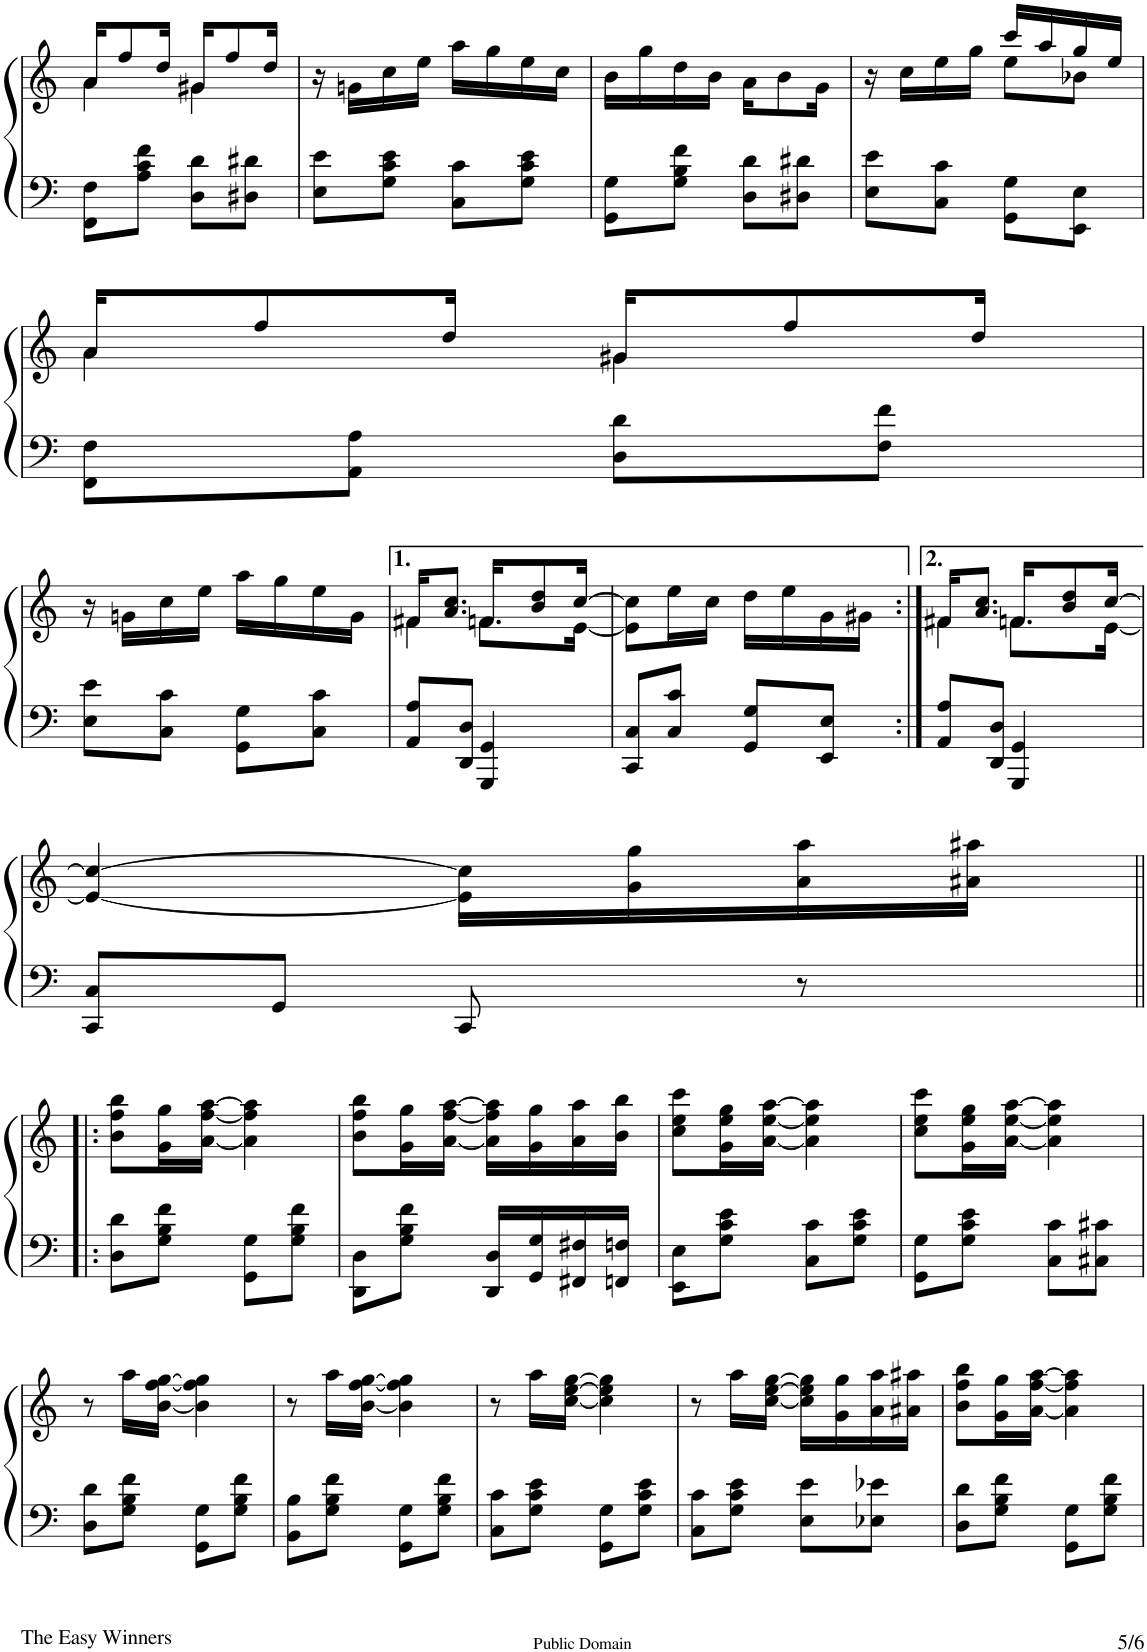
**kern	**kern
*part1	*part1
*staff2	*staff1
*I"Piano	*
*I'Pno	*
!!LO:PB:g=z
*clefF4	*clefG2
*k[]	*k[]
*M2/4	*M2/4
=67	=67
*	*^
8FF\ 8F\L	16a/KL	4a\
.	8ff/	.
8A\ 8c\ 8f\J	.	.
.	16dd/Jk	.
8D\ 8d\L	16g#X/KL	4g#\
.	8ff/	.
8D#X\ 8d#X\J	.	.
.	16dd/Jk	.
*	*v	*v
=68	=68
8E\ 8e\L	16r
.	16gn\LL
8G\ 8c\ 8e\J	16cc\
.	16ee\JJ
8C\ 8c\L	16aa\LL
.	16gg\
8G\ 8c\ 8e\J	16ee\
.	16cc\JJ
=69	=69
8GG\ 8G\L	16b\LL
.	16gg\
8G\ 8B\ 8f\J	16dd\
.	16b\JJ
8D\ 8d\L	16a\KL
.	8b\
8D#X\ 8d#X\J	.
.	16g\Jk
=70	=70
*	*^
8E\ 8e\L	16r	4ryy
.	16cc\LL	.
8C\ 8c\J	16ee\	.
.	16gg\JJ	.
8GG\ 8G\L	16ccc/LL	8ee\L
.	16aa/	.
8EE\ 8E\J	16gg/	8b-X\J
.	16ee/JJ	.
!!LO:LB:g=z	!!
=71	=71	=71
8FF\ 8F\L	16a/KL	4a\
.	8ff/	.
8AA\ 8A\J	.	.
.	16dd/Jk	.
8D\ 8d\L	16g#X/KL	4g#\
.	8ff/	.
8F\ 8f\J	.	.
.	16dd/Jk	.
*	*v	*v
!!LO:LB:g=z
=72	=72
8E\ 8e\L	16r
.	16gn\LL
8C\ 8c\J	16cc\
.	16ee\JJ
8GG\ 8G\L	16aa\LL
.	16gg\
8C\ 8c\J	16ee\
.	16g\JJ
=73	=73
*	*^
8AA/ 8A/L	16f#X/KL	4f#\
.	8.a/ 8.cc/J	.
8DD/ 8D/J	.	.
4GGG/ 4GG/	16fn/KL	8.f\L
.	8b/ 8dd/	.
.	[16cc/Jk	[16e\Jk
*	*v	*v
=74	=74
8CC/ 8C/L	8e\] 8cc\]L
8C/ 8c/J	16ee\L
.	16cc\JJ
8GG/ 8G/L	16dd\LL
.	16ee\
8EE/ 8E/J	16g\
.	16g#X\JJ
=75:|!	=75:|!
*	*^
8AA/ 8A/L	16f#X/KL	4f#\
.	8.a/ 8.cc/J	.
8DD/ 8D/J	.	.
4GGG/ 4GG/	16fn/KL	8.f\L
.	8b/ 8dd/	.
.	[16cc/Jk	[16e\Jk
*	*v	*v
!!LO:LB:g=z
=76	=76
8CC/ 8C/L	4e/_ 4cc/_
8GG/J	.
8CC/	16e\] 16cc\]LL
.	16g\ 16gg\
8r	16a\ 16aa\
.	16a#X\ 16aa#X\JJ
!!LO:LB:g=z
=77!|:	=77!|:
8D\ 8d\L	8b\ 8ff\ 8bb\L
8G\ 8B\ 8f\J	16g\ 16gg\L
.	[<16a\ [<16ff\ [16aa\JJ
8GG\ 8G\L	4a\] 4ff\] 4aa\]
8G\ 8B\ 8f\J	.
=78	=78
8DD\ 8D\L	8b\ 8ff\ 8bb\L
8G\ 8B\ 8f\J	16g\ 16gg\L
.	[<16a\ [<16ff\ [16aa\JJ
16DD/ 16D/LL	16a\] 16ff\] 16aa\]LL
16GG/ 16G/	16g\ 16gg\
16FF#X/ 16F#X/	16a\ 16aa\
16FFn/ 16Fn/JJ	16b\ 16bb\JJ
=79	=79
8EE\ 8E\L	8cc\ 8ee\ 8ccc\L
8G\ 8c\ 8e\J	16g\ 16ee\ 16gg\L
.	[<16a\ [<16ee\ [16aa\JJ
8C\ 8c\L	4a\] 4ee\] 4aa\]
8G\ 8c\ 8e\J	.
=80	=80
8GG\ 8G\L	8cc\ 8ee\ 8ccc\L
8G\ 8c\ 8e\J	16g\ 16ee\ 16gg\L
.	[<16a\ [<16ee\ [16aa\JJ
8C\ 8c\L	4a\] 4ee\] 4aa\]
8C#X\ 8c#X\J	.
!!LO:LB:g=z
=81	=81
8D\ 8d\L	8r
8G\ 8B\ 8f\J	16aa\LL
.	[<16b\ [<16ff\ [16gg\JJ
8GG\ 8G\L	4b\] 4ff\] 4gg\]
8G\ 8B\ 8f\J	.
=82	=82
8BB\ 8B\L	8r
8G\ 8B\ 8f\J	16aa\LL
.	[<16b\ [<16ff\ [16gg\JJ
8GG\ 8G\L	4b\] 4ff\] 4gg\]
8G\ 8B\ 8f\J	.
=83	=83
8C\ 8c\L	8r
8G\ 8c\ 8e\J	16aa\LL
.	[<16cc\ [16ee\ [16gg\JJ
8GG\ 8G\L	4cc\] 4ee\] 4gg\]
8G\ 8c\ 8e\J	.
=84	=84
8C\ 8c\L	8r
8G\ 8c\ 8e\J	16aa\LL
.	[<16cc\ [16ee\ [16gg\JJ
8E\ 8e\L	16cc\] 16ee\] 16gg\]LL
.	16g\ 16gg\
8E-X\ 8e-X\J	16a\ 16aa\
.	16a#X\ 16aa#X\JJ
=85	=85
8D\ 8d\L	8b\ 8ff\ 8bb\L
8G\ 8B\ 8f\J	16g\ 16gg\L
.	[<16a\ [<16ff\ [16aa\JJ
8GG\ 8G\L	4a\] 4ff\] 4aa\]
8G\ 8B\ 8f\J	.
=	=
*-	*-
